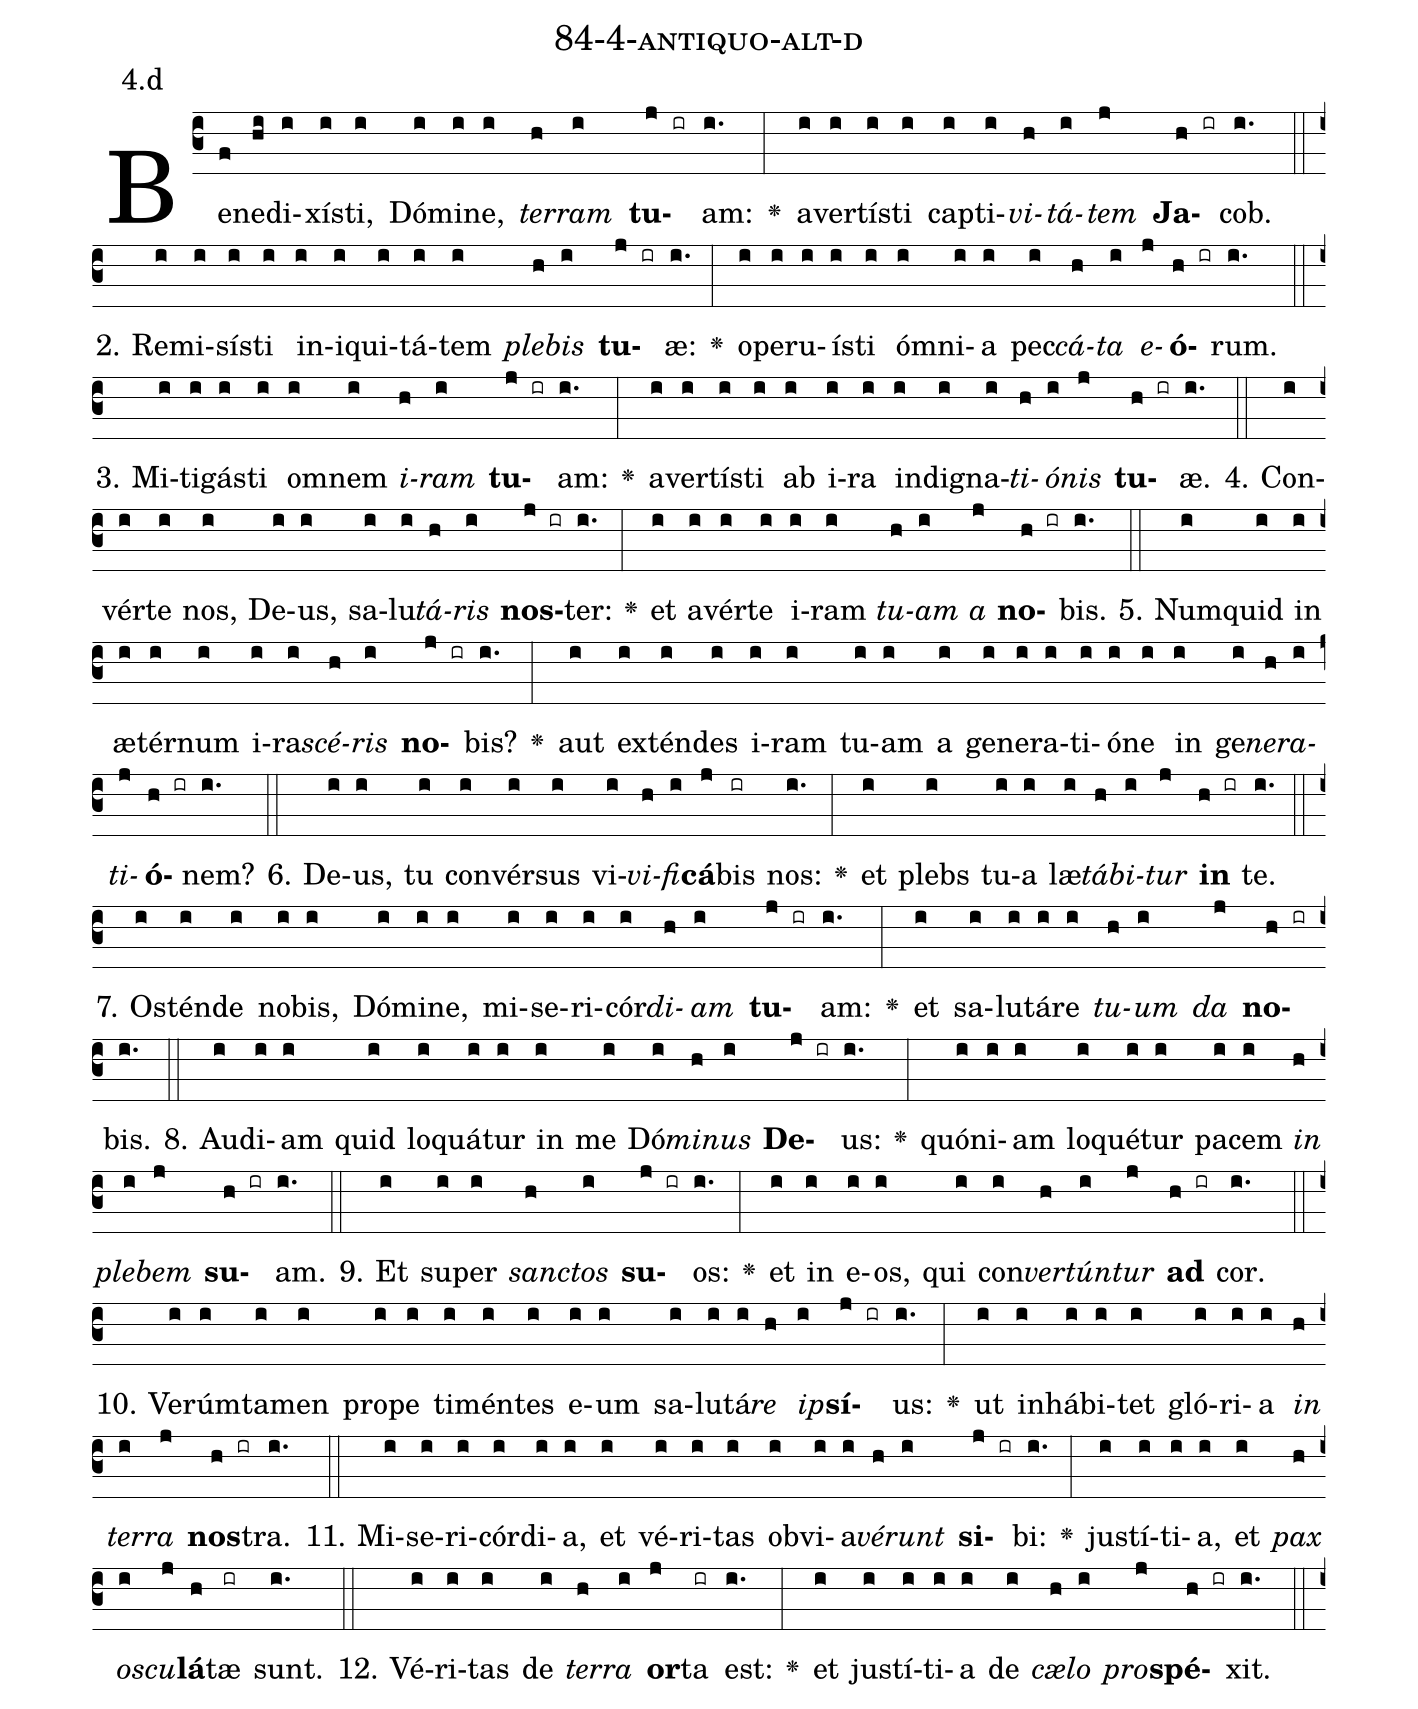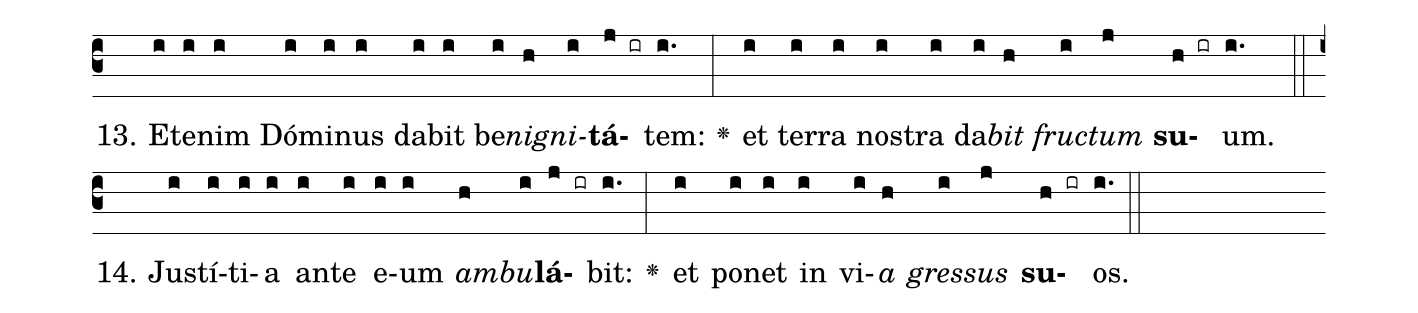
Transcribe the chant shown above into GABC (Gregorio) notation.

name: 84-4-antiquo-alt-d;
annotation: 4.d;
%%
(c3)Be(f)ne(hi)di(i)xís(i)ti,(i) Dó(i)mi(i)ne,(i) <i>ter</i>(h)<i>ram</i>(i) <b>tu</b>(j ir)am:(i.) <v>\greheightstar</v>(:) a(i)ver(i)tís(i)ti(i) cap(i)ti(i)<i>vi</i>(h)<i>tá</i>(i)<i>tem</i>(j) <b>Ja</b>(h ir)cob.(i.) (::)
2. Re(i)mi(i)sís(i)ti(i) in(i)i(i)qui(i)tá(i)tem(i) <i>ple</i>(h)<i>bis</i>(i) <b>tu</b>(j ir)æ:(i.) <v>\greheightstar</v>(:) o(i)pe(i)ru(i)ís(i)ti(i) óm(i)ni(i)a(i) pec(i)<i>cá</i>(h)<i>ta</i>(i) <i>e</i>(j)<b>ó</b>(h ir)rum.(i.) (::)
3. Mi(i)ti(i)gás(i)ti(i) om(i)nem(i) <i>i</i>(h)<i>ram</i>(i) <b>tu</b>(j ir)am:(i.) <v>\greheightstar</v>(:) a(i)ver(i)tís(i)ti(i) ab(i) i(i)ra(i) in(i)di(i)gna(i)<i>ti</i>(h)<i>ó</i>(i)<i>nis</i>(j) <b>tu</b>(h ir)æ.(i.) (::)
4. Con(i)vér(i)te(i) nos,(i) De(i)us,(i) sa(i)lu(i)<i>tá</i>(h)<i>ris</i>(i) <b>nos</b>(j ir)ter:(i.) <v>\greheightstar</v>(:) et(i) a(i)vér(i)te(i) i(i)ram(i) <i>tu</i>(h)<i>am</i>(i) <i>a</i>(j) <b>no</b>(h ir)bis.(i.) (::)
5. Num(i)quid(i) in(i) æ(i)tér(i)num(i) i(i)ra(i)<i>scé</i>(h)<i>ris</i>(i) <b>no</b>(j ir)bis?(i.) <v>\greheightstar</v>(:) aut(i) ex(i)tén(i)des(i) i(i)ram(i) tu(i)am(i) a(i) ge(i)ne(i)ra(i)ti(i)ó(i)ne(i) in(i) ge(i)<i>ne</i>(h)<i>ra</i>(i)<i>ti</i>(j)<b>ó</b>(h ir)nem?(i.) (::)
6. De(i)us,(i) tu(i) con(i)vér(i)sus(i) vi(i)<i>vi</i>(h)<i>fi</i>(i)<b>cá</b>(j)bis(ir) nos:(i.) <v>\greheightstar</v>(:) et(i) plebs(i) tu(i)a(i) læ(i)<i>tá</i>(h)<i>bi</i>(i)<i>tur</i>(j) <b>in</b>(h ir) te.(i.) (::)
7. Os(i)tén(i)de(i) no(i)bis,(i) Dó(i)mi(i)ne,(i) mi(i)se(i)ri(i)cór(i)<i>di</i>(h)<i>am</i>(i) <b>tu</b>(j ir)am:(i.) <v>\greheightstar</v>(:) et(i) sa(i)lu(i)tá(i)re(i) <i>tu</i>(h)<i>um</i>(i) <i>da</i>(j) <b>no</b>(h ir)bis.(i.) (::)
8. Au(i)di(i)am(i) quid(i) lo(i)quá(i)tur(i) in(i) me(i) Dó(i)<i>mi</i>(h)<i>nus</i>(i) <b>De</b>(j ir)us:(i.) <v>\greheightstar</v>(:) quón(i)i(i)am(i) lo(i)qué(i)tur(i) pa(i)cem(i) <i>in</i>(h) <i>ple</i>(i)<i>bem</i>(j) <b>su</b>(h ir)am.(i.) (::)
9. Et(i) su(i)per(i) <i>sanc</i>(h)<i>tos</i>(i) <b>su</b>(j ir)os:(i.) <v>\greheightstar</v>(:) et(i) in(i) e(i)os,(i) qui(i) con(i)<i>ver</i>(h)<i>tún</i>(i)<i>tur</i>(j) <b>ad</b>(h ir) cor.(i.) (::)
10. Ve(i)rúm(i)ta(i)men(i) pro(i)pe(i) ti(i)mén(i)tes(i) e(i)um(i) sa(i)lu(i)tá(i)<i>re</i>(h) <i>ip</i>(i)<b>sí</b>(j ir)us:(i.) <v>\greheightstar</v>(:) ut(i) in(i)há(i)bi(i)tet(i) gló(i)ri(i)a(i) <i>in</i>(h) <i>ter</i>(i)<i>ra</i>(j) <b>nos</b>(h ir)tra.(i.) (::)
11. Mi(i)se(i)ri(i)cór(i)di(i)a,(i) et(i) vé(i)ri(i)tas(i) ob(i)vi(i)a(i)<i>vé</i>(h)<i>runt</i>(i) <b>si</b>(j ir)bi:(i.) <v>\greheightstar</v>(:) jus(i)tí(i)ti(i)a,(i) et(i) <i>pax</i>(h) <i>os</i>(i)<i>cu</i>(j)<b>lá</b>(h)tæ(ir) sunt.(i.) (::)
12. Vé(i)ri(i)tas(i) de(i) <i>ter</i>(h)<i>ra</i>(i) <b>or</b>(j)ta(ir) est:(i.) <v>\greheightstar</v>(:) et(i) jus(i)tí(i)ti(i)a(i) de(i) <i>cæ</i>(h)<i>lo</i>(i) <i>pro</i>(j)<b>spé</b>(h ir)xit.(i.) (::)
13. Et(i)e(i)nim(i) Dó(i)mi(i)nus(i) da(i)bit(i) be(i)<i>ni</i>(h)<i>gni</i>(i)<b>tá</b>(j ir)tem:(i.) <v>\greheightstar</v>(:) et(i) ter(i)ra(i) nos(i)tra(i) da(i)<i>bit</i>(h) <i>fruc</i>(i)<i>tum</i>(j) <b>su</b>(h ir)um.(i.) (::)
14. Jus(i)tí(i)ti(i)a(i) an(i)te(i) e(i)um(i) <i>am</i>(h)<i>bu</i>(i)<b>lá</b>(j ir)bit:(i.) <v>\greheightstar</v>(:) et(i) po(i)net(i) in(i) vi(i)<i>a</i>(h) <i>gres</i>(i)<i>sus</i>(j) <b>su</b>(h ir)os.(i.) (::)
